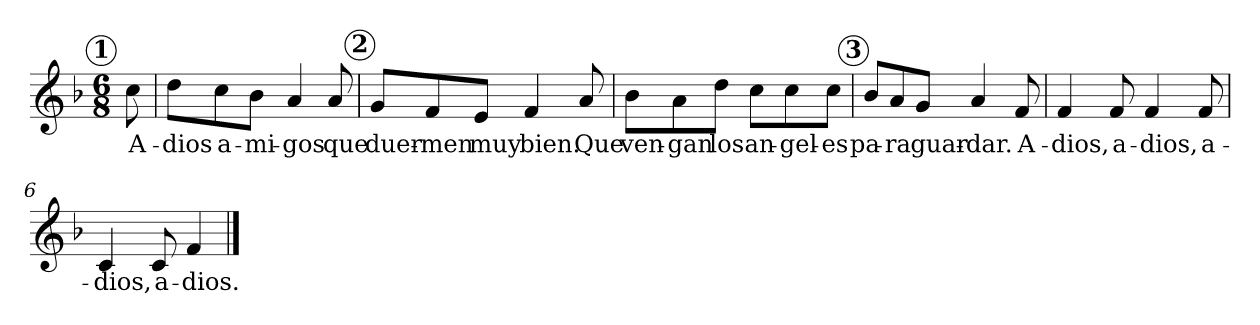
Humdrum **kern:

**kern	**text
*part1	*part1
*staff1	*staff1
*clefG2	*
*k[b-]	*
*F:	*
*M6/8	*
!!LO:REH:place=s1:a:B:enc=circle:fs=12:t=1
=	=
!	!LO:LY:b
8cc\	A-
=1	=1
!	!LO:LY:b
8dd\L	-dios
!	!LO:LY:b
8cc\	a-
!	!LO:LY:b
8b-\J	-mi-
!	!LO:LY:b
4a/	-gos
!	!LO:LY:b
8a/	que
!!LO:REH:place=s1:a:B:enc=circle:fs=12:t=2
=2	=2
!	!LO:LY:b
8g/L	duer-
!	!LO:LY:b
8f/	-men
!	!LO:LY:b
8e/J	muy
!	!LO:LY:b
4f/	bien.
!	!LO:LY:b
8a/	Que
=3	=3
!	!LO:LY:b
8b-\L	ven-
!	!LO:LY:b
8a\	-gan
!	!LO:LY:b
8dd\J	los
!	!LO:LY:b
8cc\L	an-
!	!LO:LY:b
8cc\	-gel-
!	!LO:LY:b
8cc\J	-es
!!LO:LB:g=z
!!LO:REH:place=s1:a:B:enc=circle:fs=12:t=3
=4	=4
!	!LO:LY:b
8b-/L	pa-
!	!LO:LY:b
8a/	-ra
!	!LO:LY:b
8g/J	guar-
!	!LO:LY:b
4a/	-dar.
!	!LO:LY:b
8f/	A-
=5	=5
!	!LO:LY:b
4f/	-dios,
!	!LO:LY:b
8f/	a-
!	!LO:LY:b
4f/	-dios,
!	!LO:LY:b
8f/	a-
=6	=6
!	!LO:LY:b
4c/	-dios,
!	!LO:LY:b
8c/	a-
!	!LO:LY:b
4f/	-dios.
==	==
*-	*-
